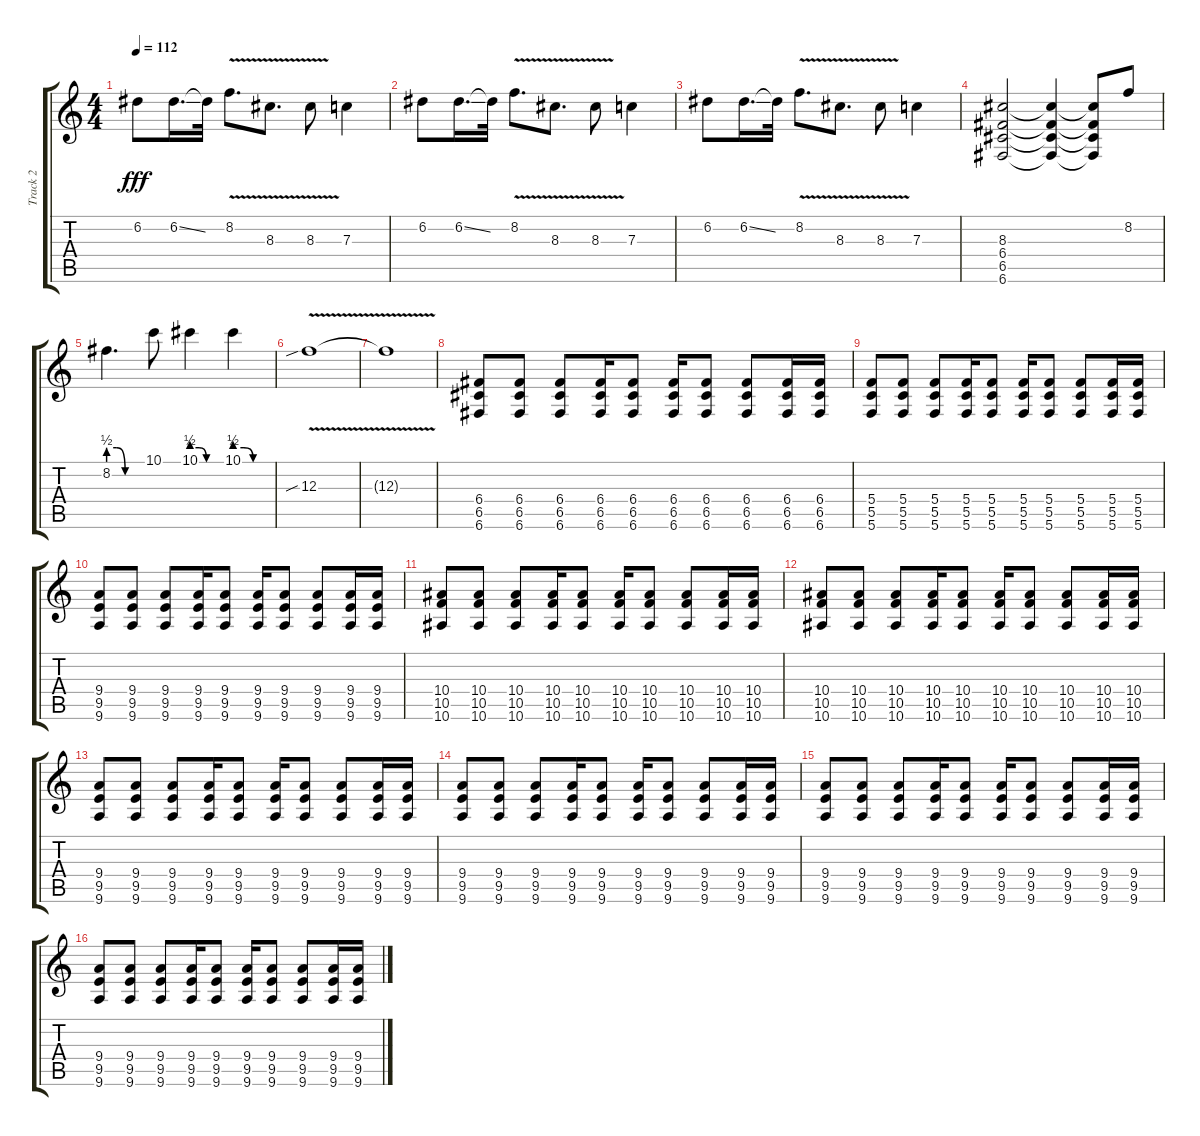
\track ("Track 2" "Track 2") {instrument electricguitarjazz}
\staff {score tabs}
\tuning (D4 A3 F3 C3 G2 C2) {hide}
\ts (4 4)
\tempo 112
\clef g2
\ks c
6.2.8{dy fff} 6.2{ss}.16{d} 6.2{t}.32 8.2{v}.8{d} 8.3{v}.8{d} 8.3{v}.8 7.3.4 |
6.2.8 6.2{ss}.16{d} 6.2{t}.32 8.2{v}.8{d} 8.3{v}.8{d} 8.3{v}.8 7.3.4 |
6.2.8 6.2{ss}.16{d} 6.2{t}.32 8.2{v}.8{d} 8.3{v}.8{d} 8.3{v}.8 7.3.4 |
(8.3 6.4 6.5 6.6).2 (8.3{t} 6.4{t} 6.5{t} 6.6{t}).4 (8.3{t} 6.4{t} 6.5{t} 6.6{t}).8 8.2.8 |
8.2{be (custom 0 2 15 2 30 0 60 0)}.4{d} 10.1.8 10.1{be (custom 0 2 15 2 30 0 60 0)}.4 10.1{be (custom 0 2 15 2 30 0 60 0)}.4 |
12.3{v sib}.1 |
12.3{t}.1 |
(6.4 6.5 6.6).8{volume 11 instrument overdrivenguitar} (6.4 6.5 6.6).8 (6.4 6.5 6.6).8 (6.4 6.5 6.6).16 (6.4 6.5 6.6).8 (6.4 6.5 6.6).16 (6.4 6.5 6.6).8 (6.4 6.5 6.6).8 (6.4 6.5 6.6).16 (6.4 6.5 6.6).16 |
(5.4 5.5 5.6).8 (5.4 5.5 5.6).8 (5.4 5.5 5.6).8 (5.4 5.5 5.6).16 (5.4 5.5 5.6).8 (5.4 5.5 5.6).16 (5.4 5.5 5.6).8 (5.4 5.5 5.6).8 (5.4 5.5 5.6).16 (5.4 5.5 5.6).16 |
(9.4 9.5 9.6).8 (9.4 9.5 9.6).8 (9.4 9.5 9.6).8 (9.4 9.5 9.6).16 (9.4 9.5 9.6).8 (9.4 9.5 9.6).16 (9.4 9.5 9.6).8 (9.4 9.5 9.6).8 (9.4 9.5 9.6).16 (9.4 9.5 9.6).16 |
(10.4 10.5 10.6).8 (10.4 10.5 10.6).8 (10.4 10.5 10.6).8 (10.4 10.5 10.6).16 (10.4 10.5 10.6).8 (10.4 10.5 10.6).16 (10.4 10.5 10.6).8 (10.4 10.5 10.6).8 (10.4 10.5 10.6).16 (10.4 10.5 10.6).16 |
(10.4 10.5 10.6).8 (10.4 10.5 10.6).8 (10.4 10.5 10.6).8 (10.4 10.5 10.6).16 (10.4 10.5 10.6).8 (10.4 10.5 10.6).16 (10.4 10.5 10.6).8 (10.4 10.5 10.6).8 (10.4 10.5 10.6).16 (10.4 10.5 10.6).16 |
(9.4 9.5 9.6).8 (9.4 9.5 9.6).8 (9.4 9.5 9.6).8 (9.4 9.5 9.6).16 (9.4 9.5 9.6).8 (9.4 9.5 9.6).16 (9.4 9.5 9.6).8 (9.4 9.5 9.6).8 (9.4 9.5 9.6).16 (9.4 9.5 9.6).16 |
(9.4 9.5 9.6).8 (9.4 9.5 9.6).8 (9.4 9.5 9.6).8 (9.4 9.5 9.6).16 (9.4 9.5 9.6).8 (9.4 9.5 9.6).16 (9.4 9.5 9.6).8 (9.4 9.5 9.6).8 (9.4 9.5 9.6).16 (9.4 9.5 9.6).16 |
(9.4 9.5 9.6).8 (9.4 9.5 9.6).8 (9.4 9.5 9.6).8 (9.4 9.5 9.6).16 (9.4 9.5 9.6).8 (9.4 9.5 9.6).16 (9.4 9.5 9.6).8 (9.4 9.5 9.6).8 (9.4 9.5 9.6).16 (9.4 9.5 9.6).16 |
(9.4 9.5 9.6).8 (9.4 9.5 9.6).8 (9.4 9.5 9.6).8 (9.4 9.5 9.6).16 (9.4 9.5 9.6).8 (9.4 9.5 9.6).16 (9.4 9.5 9.6).8 (9.4 9.5 9.6).8 (9.4 9.5 9.6).16 (9.4 9.5 9.6).16
